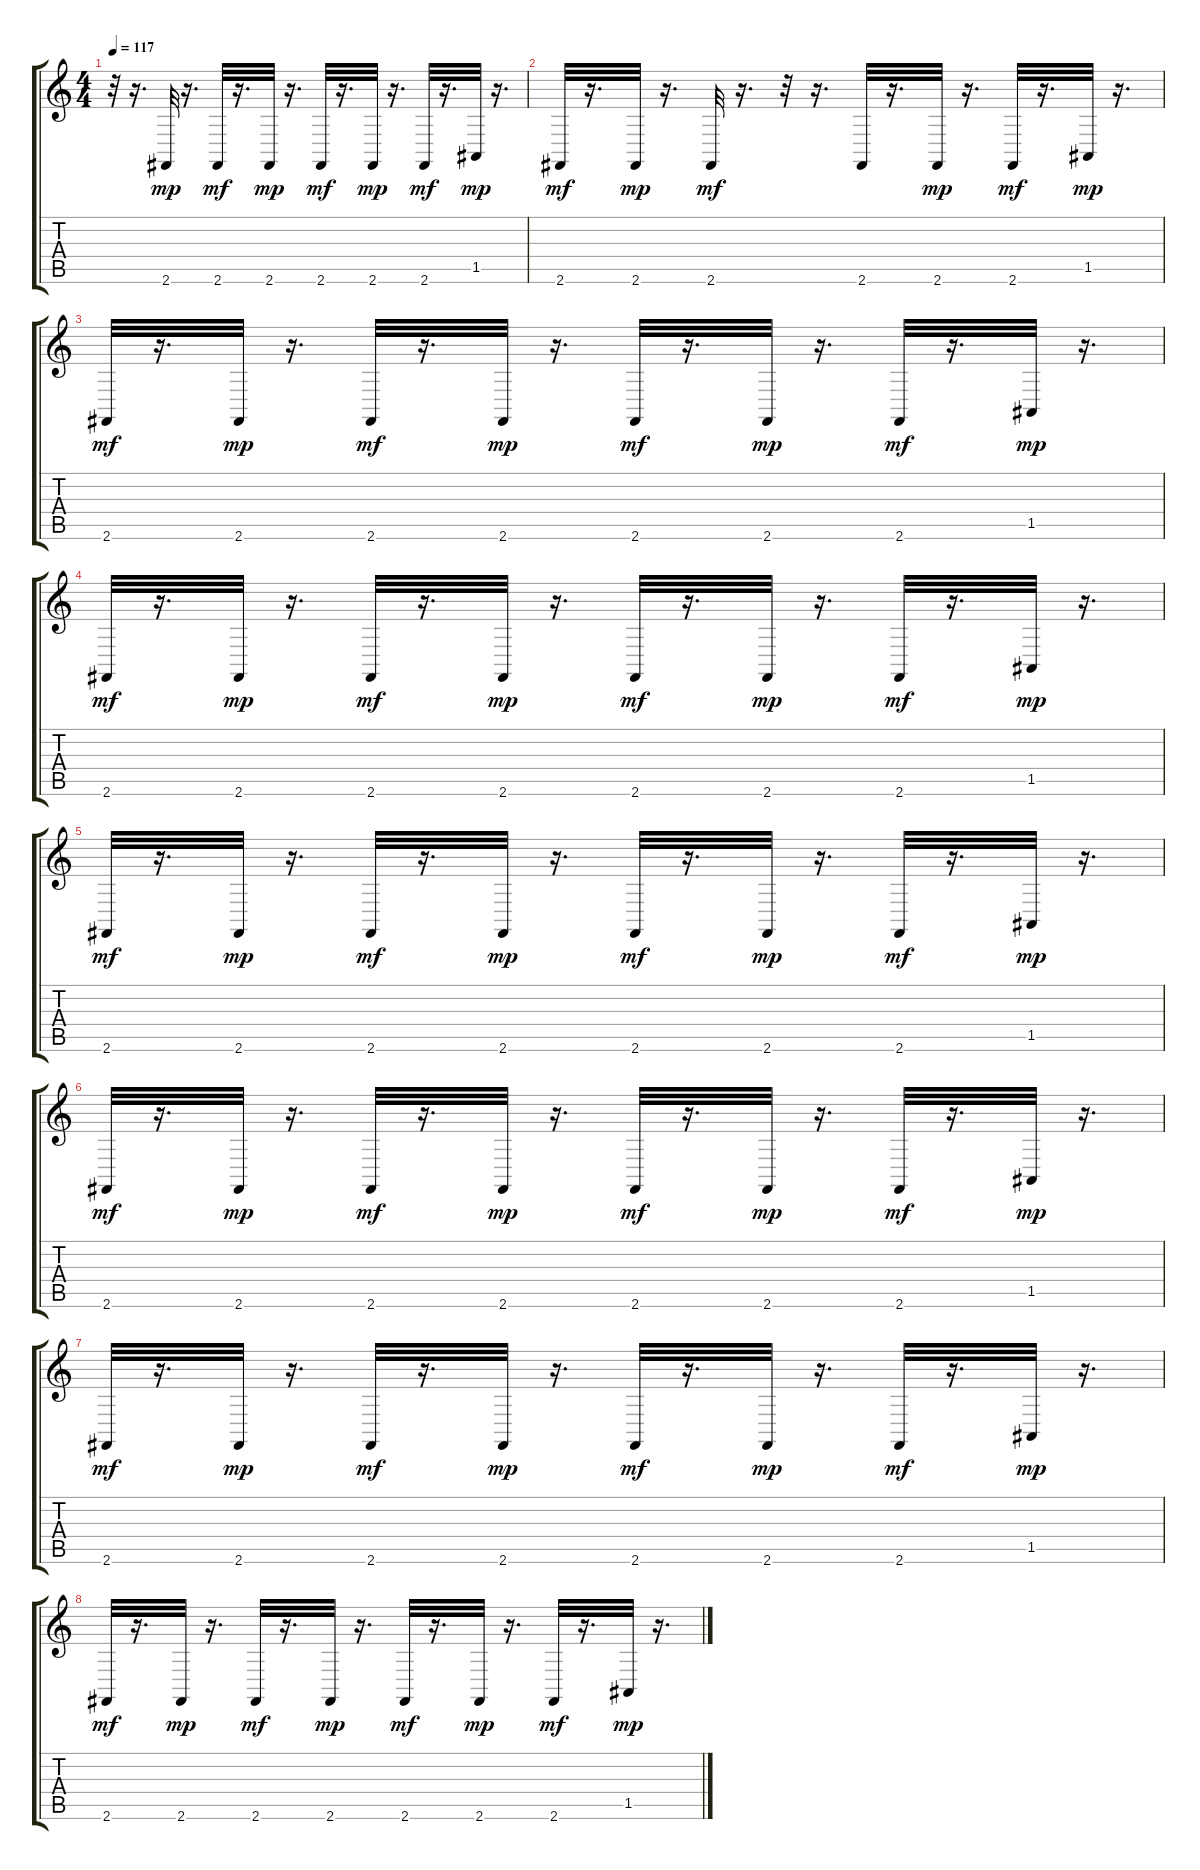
\track "" {instrument gunshot}
\staff {score tabs}
\tuning (E4 B3 G3 D3 A2 E2) {hide}
\ts (4 4)
\tempo 117
\clef g2
\ks c
r.32{dy mp} r.16{d} 2.6.32 r.16{d} 2.6.32{dy mf} r.16{d} 2.6.32{dy mp} r.16{d} 2.6.32{dy mf} r.16{d} 2.6.32{dy mp} r.16{d} 2.6.32{dy mf} r.16{d} 1.5.32{dy mp} r.16{d} |
2.6.32{dy mf} r.16{d} 2.6.32{dy mp} r.16{d} 2.6.32{dy mf} r.16{d} r.32 r.16{d} 2.6.32 r.16{d} 2.6.32{dy mp} r.16{d} 2.6.32{dy mf} r.16{d} 1.5.32{dy mp} r.16{d} |
2.6.32{dy mf} r.16{d} 2.6.32{dy mp} r.16{d} 2.6.32{dy mf} r.16{d} 2.6.32{dy mp} r.16{d} 2.6.32{dy mf} r.16{d} 2.6.32{dy mp} r.16{d} 2.6.32{dy mf} r.16{d} 1.5.32{dy mp} r.16{d} |
2.6.32{dy mf} r.16{d} 2.6.32{dy mp} r.16{d} 2.6.32{dy mf} r.16{d} 2.6.32{dy mp} r.16{d} 2.6.32{dy mf} r.16{d} 2.6.32{dy mp} r.16{d} 2.6.32{dy mf} r.16{d} 1.5.32{dy mp} r.16{d} |
2.6.32{dy mf} r.16{d} 2.6.32{dy mp} r.16{d} 2.6.32{dy mf} r.16{d} 2.6.32{dy mp} r.16{d} 2.6.32{dy mf} r.16{d} 2.6.32{dy mp} r.16{d} 2.6.32{dy mf} r.16{d} 1.5.32{dy mp} r.16{d} |
2.6.32{dy mf} r.16{d} 2.6.32{dy mp} r.16{d} 2.6.32{dy mf} r.16{d} 2.6.32{dy mp} r.16{d} 2.6.32{dy mf} r.16{d} 2.6.32{dy mp} r.16{d} 2.6.32{dy mf} r.16{d} 1.5.32{dy mp} r.16{d} |
2.6.32{dy mf} r.16{d} 2.6.32{dy mp} r.16{d} 2.6.32{dy mf} r.16{d} 2.6.32{dy mp} r.16{d} 2.6.32{dy mf} r.16{d} 2.6.32{dy mp} r.16{d} 2.6.32{dy mf} r.16{d} 1.5.32{dy mp} r.16{d} |
2.6.32{dy mf} r.16{d} 2.6.32{dy mp} r.16{d} 2.6.32{dy mf} r.16{d} 2.6.32{dy mp} r.16{d} 2.6.32{dy mf} r.16{d} 2.6.32{dy mp} r.16{d} 2.6.32{dy mf} r.16{d} 1.5.32{dy mp} r.16{d}
